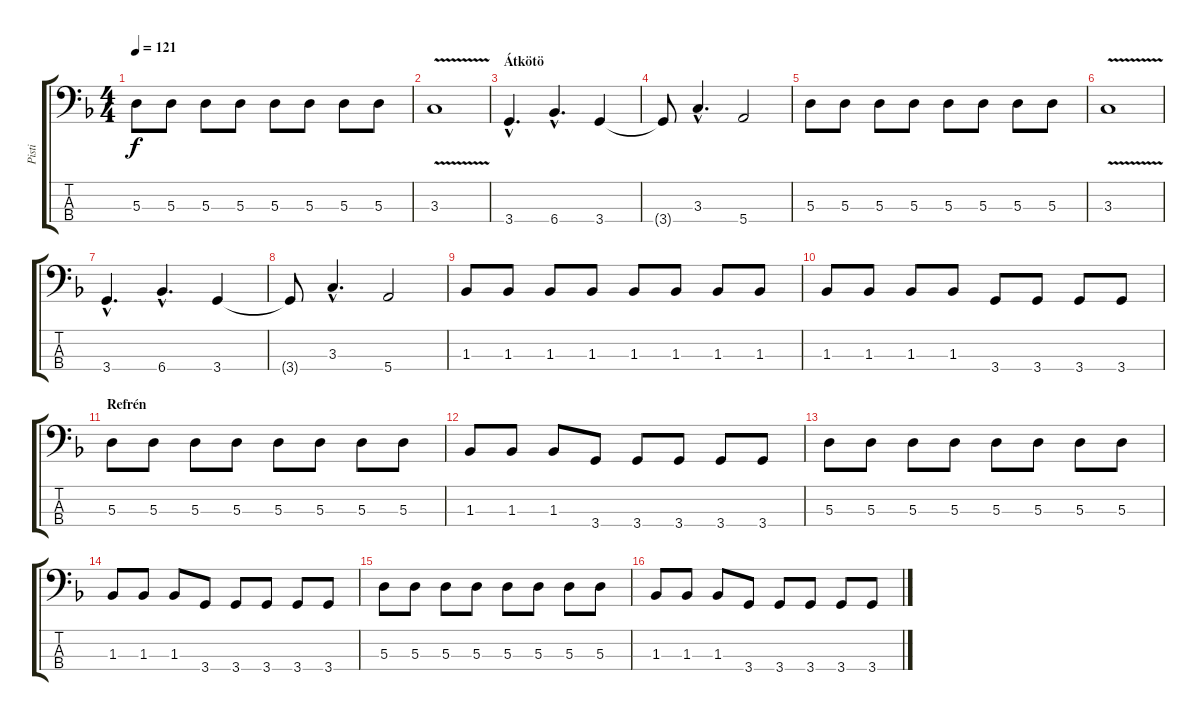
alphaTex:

\track ("Pisti" "Pisti") {instrument electricbassfinger}
\staff {score tabs}
\tuning (G2 D2 A1 E1) {hide}
\ts (4 4)
\tempo 121
\clef f4
\ks dminor
5.3.8{dy f} 5.3.8 5.3.8 5.3.8 5.3.8 5.3.8 5.3.8 5.3.8 |
3.3{v}.1 |
\section ("" "Átkötö")
3.4{hac}.4{d} 6.4{hac}.4{d} 3.4.4 |
3.4{t}.8 3.3{hac}.4{d} 5.4.2 |
5.3.8 5.3.8 5.3.8 5.3.8 5.3.8 5.3.8 5.3.8 5.3.8 |
3.3{v}.1 |
3.4{hac}.4{d} 6.4{hac}.4{d} 3.4.4 |
3.4{t}.8 3.3{hac}.4{d} 5.4.2 |
1.3.8 1.3.8 1.3.8 1.3.8 1.3.8 1.3.8 1.3.8 1.3.8 |
1.3.8 1.3.8 1.3.8 1.3.8 3.4.8 3.4.8 3.4.8 3.4.8 |
\section ("" "Refrén")
5.3.8 5.3.8 5.3.8 5.3.8 5.3.8 5.3.8 5.3.8 5.3.8 |
1.3.8 1.3.8 1.3.8 3.4.8 3.4.8 3.4.8 3.4.8 3.4.8 |
5.3.8 5.3.8 5.3.8 5.3.8 5.3.8 5.3.8 5.3.8 5.3.8 |
1.3.8 1.3.8 1.3.8 3.4.8 3.4.8 3.4.8 3.4.8 3.4.8 |
5.3.8 5.3.8 5.3.8 5.3.8 5.3.8 5.3.8 5.3.8 5.3.8 |
1.3.8 1.3.8 1.3.8 3.4.8 3.4.8 3.4.8 3.4.8 3.4.8
